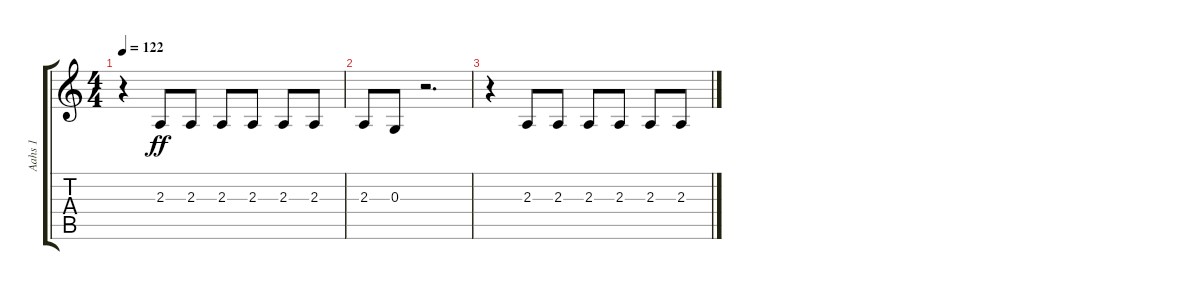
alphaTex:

\track ("Aahs 1" "Aahs 1") {instrument choiraahs}
\staff {score tabs}
\tuning (E4 B3 G3 D3 A2 E2) {hide}
\ts (4 4)
\tempo 122
\clef g2
\ks c
r.4{dy ff} 2.3.8{volume 4} 2.3.8{volume 4} 2.3.8{volume 4} 2.3.8{volume 4} 2.3.8{volume 4} 2.3.8{volume 3} |
2.3.8{volume 3} 0.3.8{volume 3} r.2{d} |
r.4 2.3.8{volume 1} 2.3.8{volume 1} 2.3.8{volume 1} 2.3.8{volume 1} 2.3.8{volume 0} 2.3.8{volume 0}
